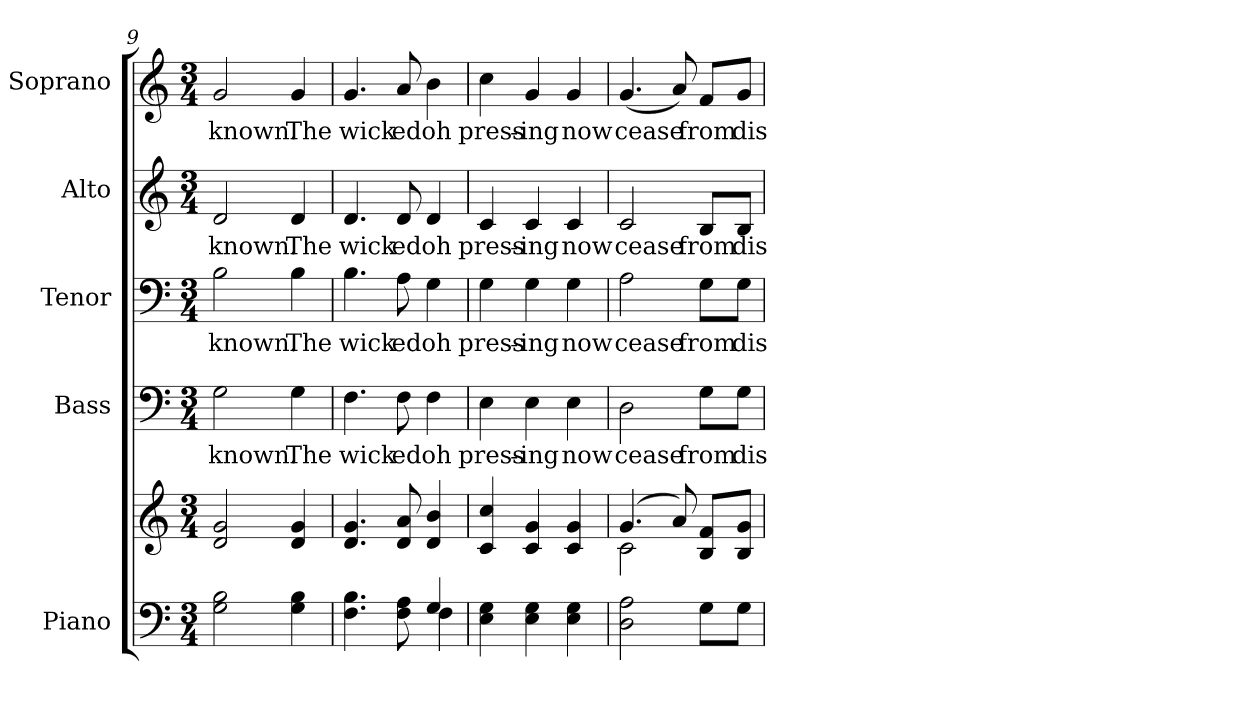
**kern	**kern	**kern	**text	**kern	**text	**kern	**text	**kern	**text
*part5	*part5	*part4	*part4	*part3	*part3	*part2	*part2	*part1	*part1
*staff6	*staff5	*staff4	*staff4	*staff3	*staff3	*staff2	*staff2	*staff1	*staff1
*I"Piano	*	*I"Bass	*	*I"Tenor	*	*I"Alto	*	*I"Soprano	*
*I'Pno.	*	*I'B.	*	*I'T.	*	*I'A.	*	*I'S.	*
*clefF4	*clefG2	*clefF4	*	*clefF4	*	*clefG2	*	*clefG2	*
*k[]	*k[]	*k[]	*	*k[]	*	*k[]	*	*k[]	*
*C:	*C:	*C:	*	*C:	*	*C:	*	*C:	*
*M3/4	*M3/4	*M3/4	*	*M3/4	*	*M3/4	*	*M3/4	*
=9	=9	=9	=9	=9	=9	=9	=9	=9	=9
!	!	!	!LO:LY:b:color=#000000	!	!	!	!	!	!
!	!	!	!	!	!LO:LY:b:color=#000000	!	!	!	!
!	!	!	!	!	!	!	!LO:LY:b:color=#000000	!	!
!	!	!	!	!	!	!	!	!	!LO:LY:b:color=#000000
2Gi\ 2Bi	2di/ 2gi	2Gi\	known.	2Bi\	known.	2di/	known.	2gi/	known.
!	!	!	!LO:LY:b:color=#000000	!	!	!	!	!	!
!	!	!	!	!	!LO:LY:b:color=#000000	!	!	!	!
!	!	!	!	!	!	!	!LO:LY:b:color=#000000	!	!
!	!	!	!	!	!	!	!	!	!LO:LY:b:color=#000000
4Gi\ 4Bi	4di/ 4gi	4Gi\	The	4Bi\	The	4di/	The	4gi/	The
=10	=10	=10	=10	=10	=10	=10	=10	=10	=10
*^	*	*	*	*	*	*	*	*	*
!	!	!	!	!LO:LY:b:color=#000000	!	!	!	!	!	!
!	!	!	!	!	!	!LO:LY:b:color=#000000	!	!	!	!
*	*	*	*	*	*^	*	*	*	*	*
!	!	!	!	!	!	!	!	!	!LO:LY:b:color=#000000	!	!
!	!	!	!	!	!	!	!	!	!	!	!LO:LY:b:color=#000000
4.Fi\ 4.Bi	2ryy	4.di/ 4.gi	4.Fi\	wick	4.Bi\	2ryy	wick	4.di/	wick	4.gi/	wick
!	!	!	!	!LO:LY:b:color=#000000	!	!	!	!	!	!	!
!	!	!	!	!	!	!	!LO:LY:b:color=#000000	!	!	!	!
!	!	!	!	!	!	!	!	!	!LO:LY:b:color=#000000	!	!
!	!	!	!	!	!	!	!	!	!	!	!LO:LY:b:color=#000000
8Fi\ 8Ai	.	8di/ 8ai	8Fi\	ed	8Ai\	.	ed	8di/	ed	8ai/	ed
!	!	!	!	!LO:LY:b:color=#000000	!	!	!	!	!	!	!
!	!	!	!	!	!	!	!LO:LY:b:color=#000000	!	!	!	!
!	!	!	!	!	!	!	!	!	!LO:LY:b:color=#000000	!	!
!	!	!	!	!	!	!	!	!	!	!	!LO:LY:b:color=#000000
4Gi/	4Fi\	4di/ 4bi	4Fi\	oh	4Gi\	4ryy	oh	4di/	oh	4bi\	oh
*v	*v	*	*	*	*v	*v	*	*	*	*	*
!!LO:PB:g=z
=11	=11	=11	=11	=11	=11	=11	=11	=11	=11
*^	*	*	*	*^	*	*	*	*	*
!	!	!	!	!LO:LY:b:color=#000000	!	!	!	!	!	!	!
*v	*v	*	*	*	*v	*v	*	*	*	*	*
*^	*	*	*	*^	*	*	*	*	*
!	!	!	!	!	!	!	!LO:LY:b:color=#000000	!	!	!	!
*v	*v	*	*	*	*v	*v	*	*	*	*	*
*^	*	*	*	*^	*	*	*	*	*
!	!	!	!	!	!	!	!	!	!LO:LY:b:color=#000000	!	!
*v	*v	*	*	*	*v	*v	*	*	*	*	*
*^	*	*	*	*^	*	*	*	*	*
!	!	!	!	!	!	!	!	!	!	!	!LO:LY:b:color=#000000
*v	*v	*	*	*	*v	*v	*	*	*	*	*
4Ei\ 4Gi	4ci/ 4cci	4Ei\	press-	4Gi\	press-	4ci/	press-	4cci\	press-
!	!	!	!LO:LY:b:color=#000000	!	!	!	!	!	!
!	!	!	!	!	!LO:LY:b:color=#000000	!	!	!	!
!	!	!	!	!	!	!	!LO:LY:b:color=#000000	!	!
!	!	!	!	!	!	!	!	!	!LO:LY:b:color=#000000
4Ei\ 4Gi	4ci/ 4gi	4Ei\	-ing	4Gi\	-ing	4ci/	-ing	4gi/	-ing
!	!	!	!LO:LY:b:color=#000000	!	!	!	!	!	!
!	!	!	!	!	!LO:LY:b:color=#000000	!	!	!	!
!	!	!	!	!	!	!	!LO:LY:b:color=#000000	!	!
!	!	!	!	!	!	!	!	!	!LO:LY:b:color=#000000
4Ei\ 4Gi	4ci/ 4gi	4Ei\	now	4Gi\	now	4ci/	now	4gi/	now
=12	=12	=12	=12	=12	=12	=12	=12	=12	=12
*	*^	*	*	*	*	*	*	*	*
!	!	!	!	!LO:LY:b:color=#000000	!	!	!	!	!	!
!	!	!	!	!	!	!LO:LY:b:color=#000000	!	!	!	!
!	!	!	!	!	!	!	!	!LO:LY:b:color=#000000	!	!
!	!	!	!	!	!	!	!	!	!	!LO:LY:b:color=#000000
2Di\ 2Ai	(4.gi/	2ci\	2Di\	cease	2Ai\	cease	2ci/	cease	(4.gi/	cease
.	8ai/)	.	.	.	.	.	.	.	8ai/)	.
!	!	!	!	!LO:LY:b:color=#000000	!	!	!	!	!	!
!	!	!	!	!	!	!LO:LY:b:color=#000000	!	!	!	!
!	!	!	!	!	!	!	!	!LO:LY:b:color=#000000	!	!
!	!	!	!	!	!	!	!	!	!	!LO:LY:b:color=#000000
8Gi\L	8Bi/ 8fi/L	4ryy	8Gi\L	from	8Gi\L	from	8Bi/L	from	8fi/L	from
!	!	!	!	!LO:LY:b:color=#000000	!	!	!	!	!	!
!	!	!	!	!	!	!LO:LY:b:color=#000000	!	!	!	!
!	!	!	!	!	!	!	!	!LO:LY:b:color=#000000	!	!
!	!	!	!	!	!	!	!	!	!	!LO:LY:b:color=#000000
8Gi\J	8Bi/ 8gi/J	.	8Gi\J	dis-	8Gi\J	dis-	8Bi/J	dis-	8gi/J	dis-
*	*v	*v	*	*	*	*	*	*	*	*
=	=	=	=	=	=	=	=	=	=
*-	*-	*-	*-	*-	*-	*-	*-	*-	*-
